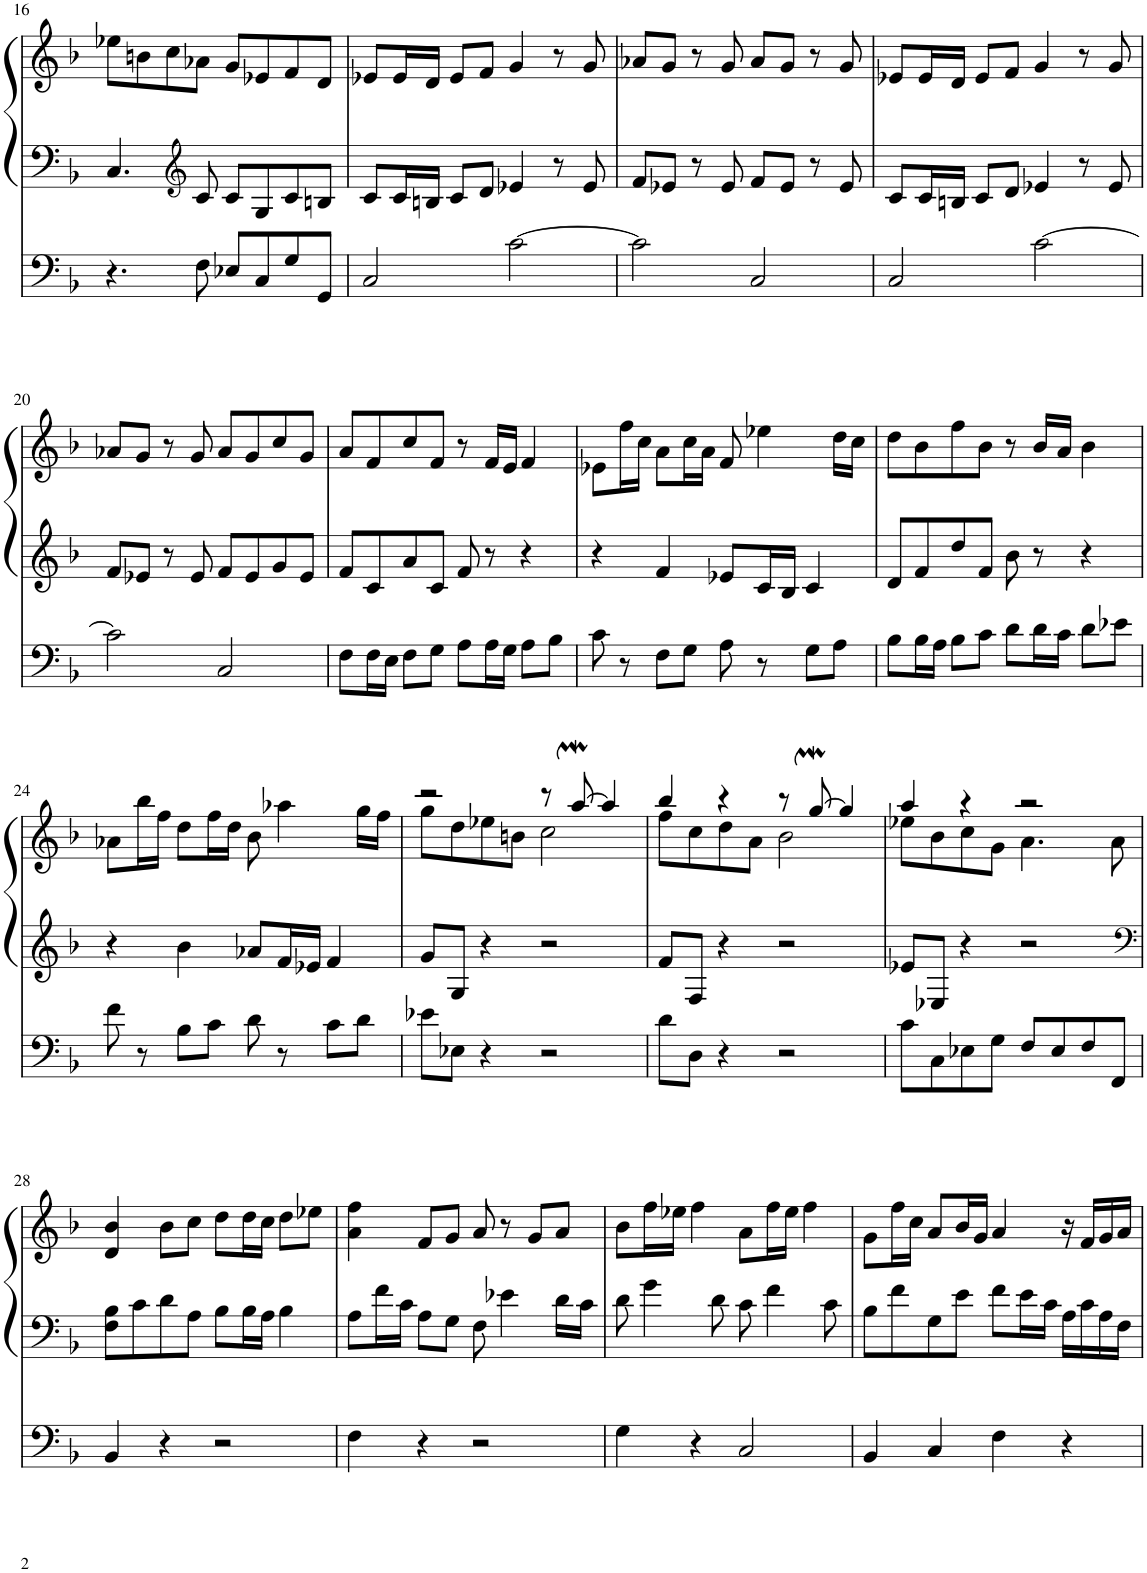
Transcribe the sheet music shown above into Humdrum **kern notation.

**kern	**kern	**kern
*part1	*part1	*part1
*staff3	*staff2	*staff1
*I"Organ	*	*
*I'Org.	*	*
!!LO:PB:g=z
*clefF4	*clefF4	*clefG2
*k[b-]	*k[b-]	*k[b-]
*M4/4	*M4/4	*M4/4
=16	=16	=16
4.r	4.C/	8ee-X\L
.	.	8bn\
.	.	8cc\
*	*clefG2	*
8F\	8c/	8a-X\J
8E-X/L	8c/L	8g/L
8C/	8G/	8e-X/
8G/	8c/	8f/
8GG/J	8Bn/J	8d/J
=17	=17	=17
2C/	8c/L	8e-X/L
.	16c/L	16e-/L
.	16Bn/JJ	16d/JJ
.	8c/L	8e-/L
.	8d/J	8f/J
[2c\	4e-X/	4g/
.	8r	8r
.	8e-/	8g/
=18	=18	=18
2c\]	8f/L	8a-X/L
.	8e-X/J	8g/J
.	8r	8r
.	8e-/	8g/
2C/	8f/L	8a-/L
.	8e-/J	8g/J
.	8r	8r
.	8e-/	8g/
=19	=19	=19
2C/	8c/L	8e-X/L
.	16c/L	16e-/L
.	16Bn/JJ	16d/JJ
.	8c/L	8e-/L
.	8d/J	8f/J
[2c\	4e-X/	4g/
.	8r	8r
.	8e-/	8g/
!!LO:LB:g=z
=20	=20	=20
2c\]	8f/L	8a-X/L
.	8e-X/J	8g/J
.	8r	8r
.	8e-/	8g/
2C/	8f/L	8a-/L
.	8e-/	8g/
.	8g/	8cc/
.	8e-/J	8g/J
=21	=21	=21
8F\L	8f/L	8a/L
16F\L	8c/	8f/
16E\JJ	.	.
8F\L	8a/	8cc/
8G\J	8c/J	8f/J
8A\L	8f/	8r
16A\L	8r	16f/LL
16G\JJ	.	16e/JJ
8A\L	4r	4f/
8B-\J	.	.
=22	=22	=22
8c\	4r	8e-X\L
8r	.	16ff\L
.	.	16cc\JJ
8F\L	4f/	8a\L
8G\J	.	16cc\L
.	.	16a\JJ
8A\	8e-X/L	8f/
8r	16c/L	4ee-X\
.	16B-/JJ	.
8G\L	4c/	.
8A\J	.	16dd\LL
.	.	16cc\JJ
=23	=23	=23
8B-\L	8d/L	8dd\L
16B-\L	8f/	8b-\
16A\JJ	.	.
8B-\L	8dd/	8ff\
8c\J	8f/J	8b-\J
8d\L	8b-\	8r
16d\L	8r	16b-/LL
16c\JJ	.	16a/JJ
8d\L	4r	4b-\
8e-X\J	.	.
!!LO:LB:g=z
=24	=24	=24
8f\	4r	8a-X\L
8r	.	16bb-\L
.	.	16ff\JJ
8B-\L	4b-\	8dd\L
8c\J	.	16ff\L
.	.	16dd\JJ
8d\	8a-X/L	8b-\
8r	16f/L	4aa-X\
.	16e-X/JJ	.
8c\L	4f/	.
8d\J	.	16gg\LL
.	.	16ff\JJ
=25	=25	=25
*	*	*^
8e-X\L	8g/L	2r	8gg\L
8E-X\J	8G/J	.	8dd\
4r	4r	.	8ee-X\
.	.	.	8bn\J
2r	2r	8r	2cc\
.	.	[8aaW/	.
.	.	4aa/]	.
=26	=26	=26	=26
8d\L	8f/L	4bb-/	8ff\L
8D\J	8F/J	.	8cc\
4r	4r	4r	8dd\
.	.	.	8a\J
2r	2r	8r	2b-\
.	.	[8ggW/	.
.	.	4gg/]	.
=27	=27	=27	=27
8c\L	8e-X/L	4aa/	8ee-X\L
8C\	8E-X/J	.	8b-\
8E-X\	4r	4r	8cc\
8G\J	.	.	8g\J
8F/L	2r	2r	4.a\
8E-/	.	.	.
8F/	.	.	.
8FF/J	.	.	8a\
*	*	*v	*v
!!LO:LB:g=z
=28	=28	=28
*	*clefF4	*
4BB-/	8F\ 8B-\L	4d/ 4b-/
.	8c\	.
4r	8d\	8b-\L
.	8A\J	8cc\J
2r	8B-\L	8dd\L
.	16B-\L	16dd\L
.	16A\JJ	16cc\JJ
.	4B-\	8dd\L
.	.	8ee-X\J
=29	=29	=29
4F\	8A\L	4a\ 4ff\
.	16f\L	.
.	16c\JJ	.
4r	8A\L	8f/L
.	8G\J	8g/J
2r	8F\	8a/
.	4e-X\	8r
.	.	8g/L
.	16d\LL	8a/J
.	16c\JJ	.
=30	=30	=30
4G\	8d\	8b-\L
.	4g\	16ff\L
.	.	16ee-X\JJ
4r	.	4ff\
.	8d\	.
2C/	8c\	8a\L
.	4f\	16ff\L
.	.	16ee-\JJ
.	.	4ff\
.	8c\	.
=31	=31	=31
4BB-/	8B-\L	8g\L
.	8f\	16ff\L
.	.	16cc\JJ
4C/	8G\	8a/L
.	8e\J	16b-/L
.	.	16g/JJ
4F\	8f\L	4a/
.	16e\L	.
.	16c\JJ	.
4r	16A\LL	16r
.	16c\	16f/LL
.	16A\	16g/
.	16F\JJ	16a/JJ
=	=	=
*-	*-	*-
